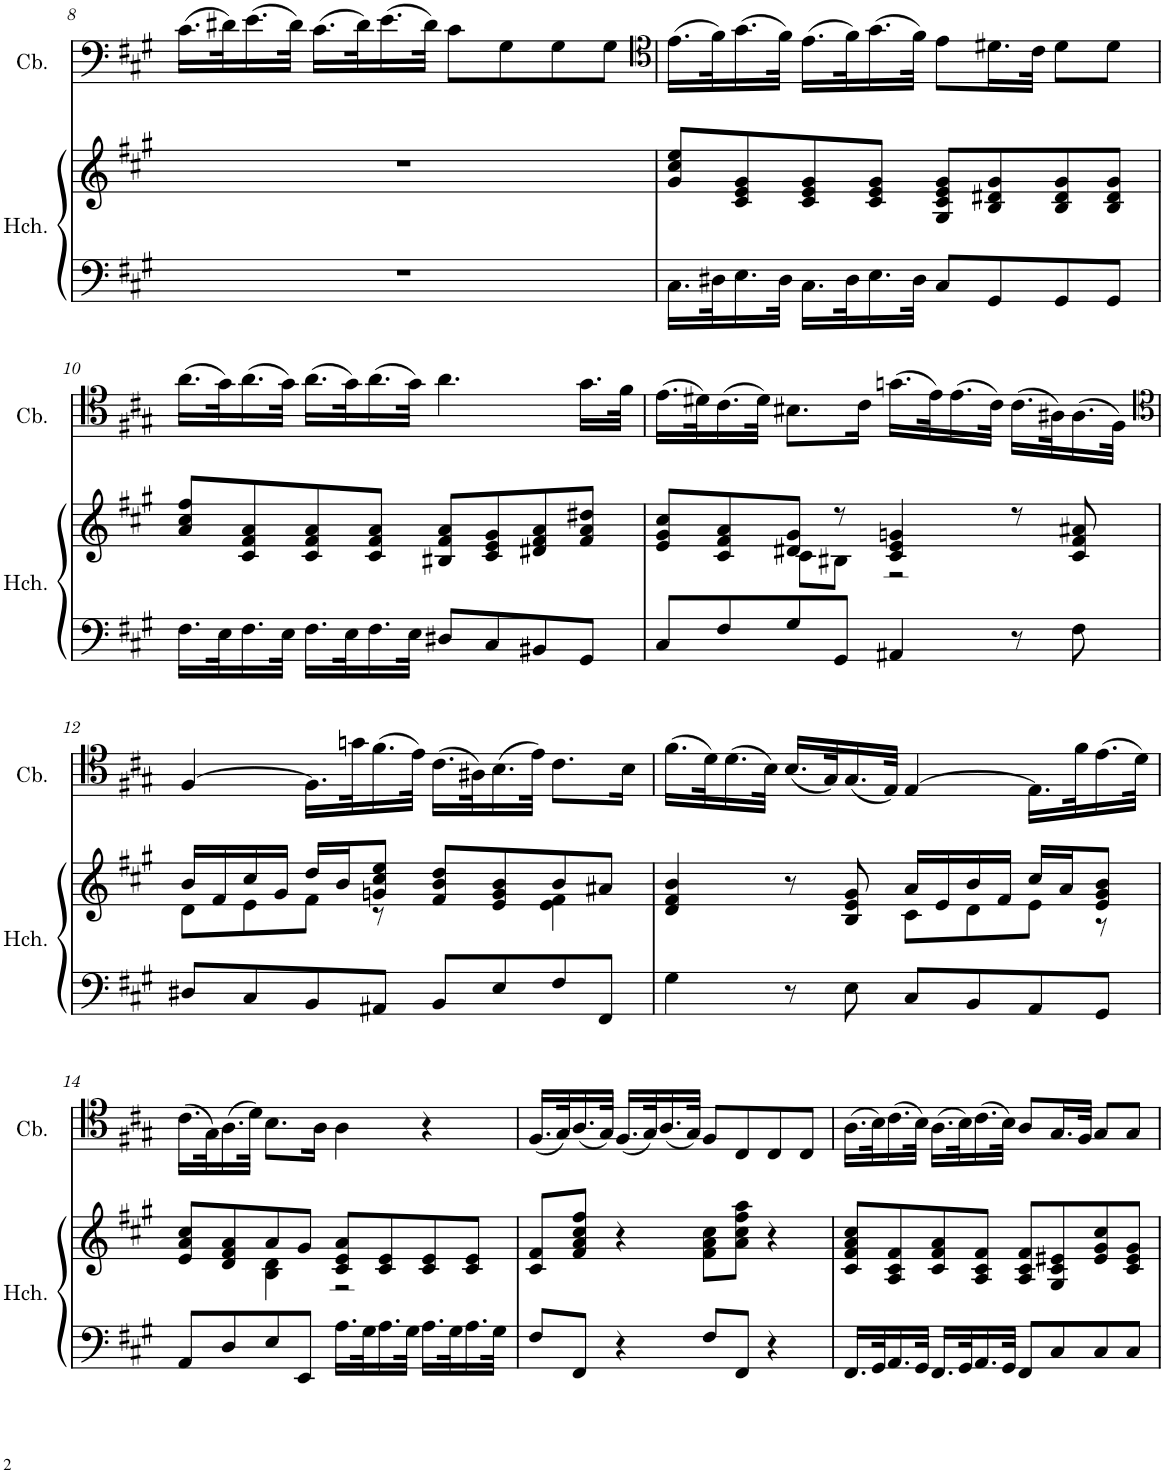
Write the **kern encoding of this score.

**kern	**kern	**kern
*part2	*part2	*part1
*staff3	*staff2	*staff1
*I"Harpsichord	*	*I"Contrabass
*I'Hch.	*	*I'Cb.
!!LO:PB:g=z
*clefF4	*clefG2	*clefF4
*	*	*Trd7c12
*k[f#c#g#]	*k[f#c#g#]	*k[f#c#g#]
*M4/4	*M4/4	*M4/4
=8	=8	=8
1r	1r	(16.c#\LL
.	.	32d#X\K)
.	.	(16.e\
.	.	32d#\JJk)
.	.	(16.c#\LL
.	.	32d#\K)
.	.	(16.e\
.	.	32d#\JJk)
.	.	8c#\L
.	.	8G#\
.	.	8G#\
.	.	8G#\J
=9	=9	=9
*	*	*clefC4
16.C#\LL	8g#/ 8cc#/ 8ee/L	(16.e\LL
32D#X\K	.	32f#\K)
16.E\	8c#/ 8e/ 8g#/	(16.g#\
32D#\JJk	.	32f#\JJk)
16.C#\LL	8c#/ 8e/ 8g#/	(16.e\LL
32D#\K	.	32f#\K)
16.E\	8c#/ 8e/ 8g#/J	(16.g#\
32D#\JJk	.	32f#\JJk)
8C#/L	8G#/ 8c#/ 8e/ 8g#/L	8e\L
8GG#/	8B/ 8d#X/ 8g#/	16.d#X\L
.	.	32c#\JJk
8GG#/	8B/ 8d#/ 8g#/	8d#\L
8GG#/J	8B/ 8d#/ 8g#/J	8d#\J
!!LO:LB:g=z
=10	=10	=10
16.F#\LL	8a/ 8cc#/ 8ff#/L	(16.a\LL
32E\K	.	32g#\K)
16.F#\	8c#/ 8f#/ 8a/	(16.a\
32E\JJk	.	32g#\JJk)
16.F#\LL	8c#/ 8f#/ 8a/	(16.a\LL
32E\K	.	32g#\K)
16.F#\	8c#/ 8f#/ 8a/J	(16.a\
32E\JJk	.	32g#\JJk)
8D#X/L	8B#X/ 8f#/ 8a/L	4.a\
8C#/	8c#/ 8e/ 8g#/	.
8BB#X/	8d#X/ 8f#/ 8a/	.
8GG#/J	8f#/ 8a/ 8dd#X/J	16.g#\LL
.	.	32f#\JJk
=11	=11	=11
*	*^	*
8C#/L	8e/ 8g#/ 8cc#/L	4ryy	(16.e\LL
.	.	.	32d#X\K)
8F#/	8c#/ 8f#/ 8a/	.	(16.c#\
.	.	.	32d#\JJk)
8G#/	8d#X/ 8g#/J	8c#\L	8.B#X\L
8GG#/J	8r	8B#X\J	.
.	.	.	16c#\Jk
4AA#X/	4c#/ 4e/ 4gn/	2r	(16.gn\LL
.	.	.	32e\K)
.	.	.	(16.e\
.	.	.	32c#\JJk)
8r	8r	.	(16.c#\LL
.	.	.	32A#X\K)
8F#\	8c#/ 8f#/ 8a#X/	.	(16.A#\
.	.	.	32F#\JJk)
!!LO:LB:g=z
=12	=12	=12	=12
*	*	*	*clefC4
8D#X/L	16b/LL	8d\L	[4F#/
.	16f#/	.	.
8C#/	16cc#/	8e\	.
.	16g#/JJ	.	.
8BB/	16dd/LL	8f#\J	16.F#\LL]
.	16b/J	.	.
.	.	.	32gn\K
8AA#X/J	8gn/ 8cc#/ 8ee/J	8r	(16.f#\
.	.	.	32e\JJk)
8BB/L	8f#/ 8b/ 8dd/L	4ryy	(16.c#\LL
.	.	.	32A#X\K)
8E/	8e/ 8g/ 8b/	.	(16.B\
.	.	.	32e\JJk)
8F#/	8b/	4e\ 4f#\	8.c#\L
8FF#/J	8a#X/J	.	.
.	.	.	16B\Jk
=13	=13	=13	=13
4G#\	4d/ 4f#/ 4b/	4ryy	(16.f#\LL
.	.	.	32d\K)
.	.	.	(16.d\
.	.	.	32B\JJk)
8r	8r	4ryy	(16.B/LL
.	.	.	32G#/K)
8E\	8B/ 8e/ 8g#/	.	(16.G#/
.	.	.	32E/JJk)
8C#/L	16a/LL	8c#\L	[4E/
.	16e/	.	.
8BB/	16b/	8d\	.
.	16f#/JJ	.	.
8AA/	16cc#/LL	8e\J	16.E\LL]
.	16a/J	.	.
.	.	.	32f#\K
8GG#/J	8e/ 8g#/ 8b/J	8r	(16.e\
.	.	.	32d\JJk)
!!LO:LB:g=z
=14	=14	=14	=14
8AA/L	8e/ 8a/ 8cc#/L	4ryy	(16.c#\LL
.	.	.	32G#\K)
8D/	8d/ 8f#/ 8a/	.	(16.A\
.	.	.	32d\JJk)
8E/	8a/	4B\ 4d\	8.B\L
8EE/J	8g#/J	.	.
.	.	.	16A\Jk
16.A\LL	8c#/ 8e/ 8a/L	2r	4A\
32G#\K	.	.	.
16.A\	8c#/ 8e/	.	.
32G#\JJk	.	.	.
16.A\LL	8c#/ 8e/	.	4r
32G#\K	.	.	.
16.A\	8c#/ 8e/J	.	.
32G#\JJk	.	.	.
*	*v	*v	*
=15	=15	=15
8F#/L	8c#/ 8f#/L	(16.F#/LL
.	.	32G#/K)
8FF#/J	8f#/ 8a/ 8cc#/ 8ff#/J	(16.A/
.	.	32G#/JJk)
4r	4r	(16.F#/LL
.	.	32G#/K)
.	.	(16.A/
.	.	32G#/JJk)
8F#/L	8f#\ 8a\ 8cc#\L	8F#/L
8FF#/J	8a\ 8cc#\ 8ff#\ 8aa\J	8C#/
4r	4r	8C#/
.	.	8C#/J
=16	=16	=16
16.FF#/LL	8c#/ 8f#/ 8a/ 8cc#/L	(16.A\LL
32GG#/K	.	32B\K)
16.AA/	8A/ 8c#/ 8f#/	(16.c#\
32GG#/JJk	.	32B\JJk)
16.FF#/LL	8c#/ 8f#/ 8a/	(16.A\LL
32GG#/K	.	32B\K)
16.AA/	8A/ 8c#/ 8f#/J	(16.c#\
32GG#/JJk	.	32B\JJk)
8FF#/L	8A/ 8c#/ 8f#/L	8A/L
8C#/	8G#/ 8c#/ 8e#X/	16.G#/L
.	.	32F#/JJk
8C#/	8e#/ 8g#/ 8cc#/	8G#/L
8C#/J	8c#/ 8e#/ 8g#/J	8G#/J
=	=	=
*-	*-	*-
